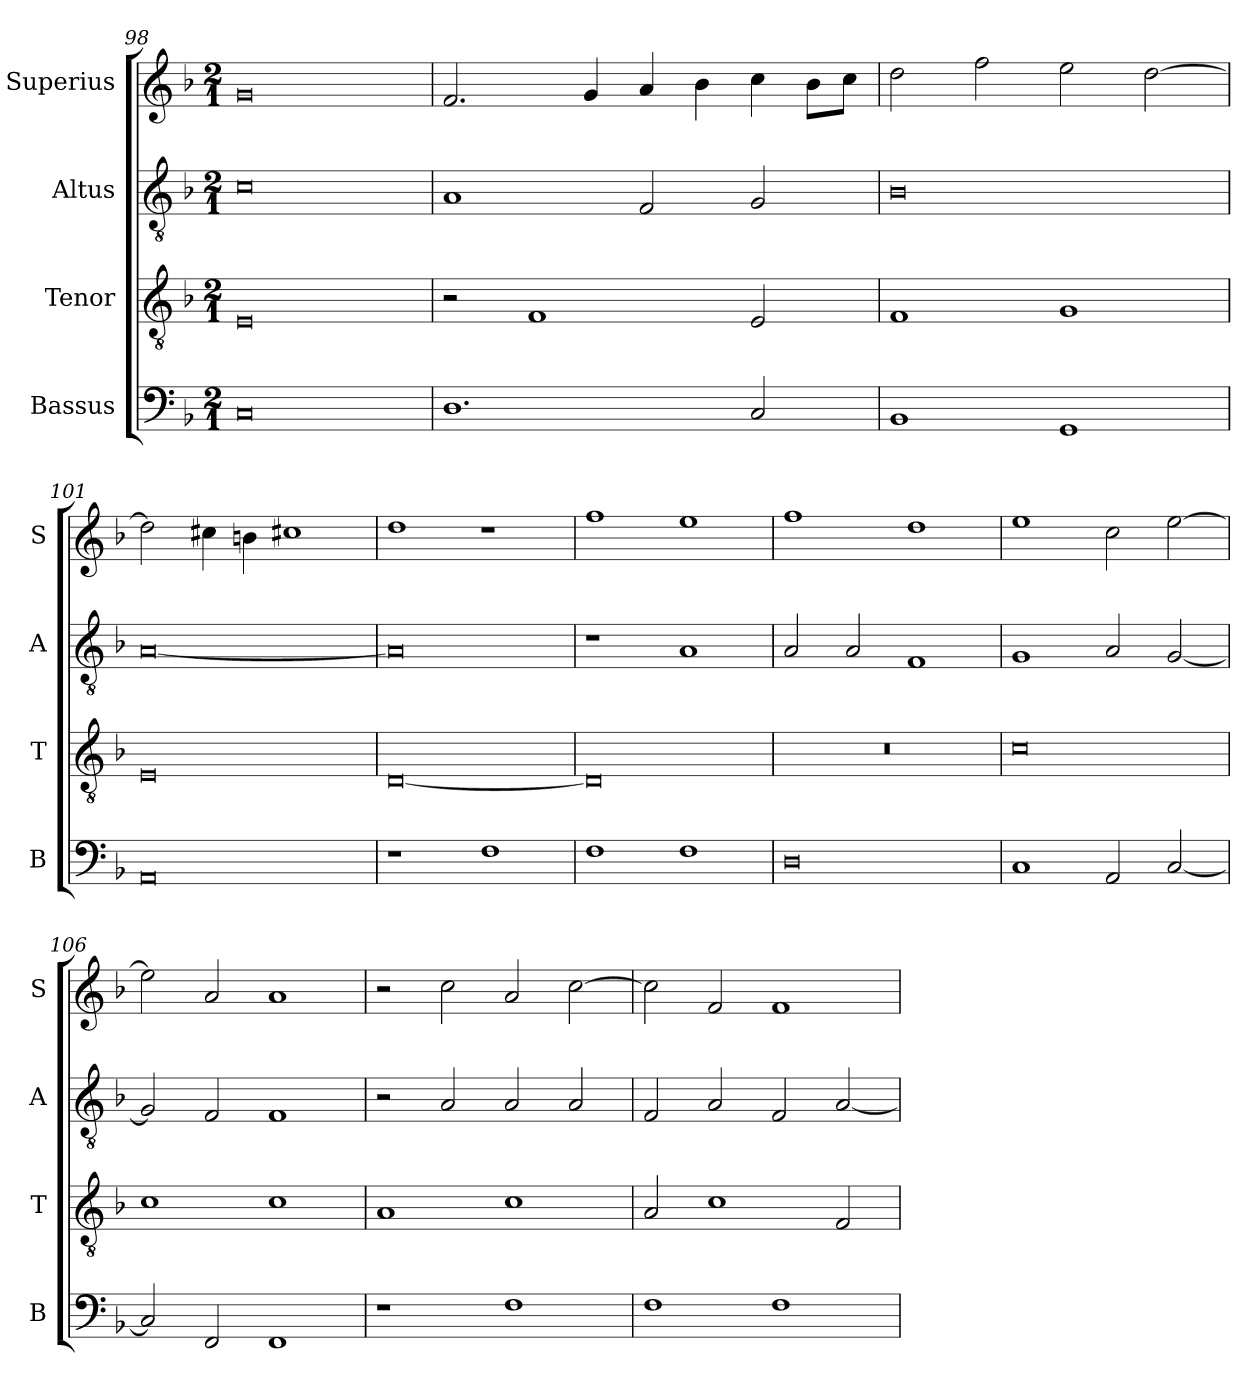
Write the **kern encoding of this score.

**kern	**kern	**kern	**kern
*part4	*part3	*part2	*part1
*staff4	*staff3	*staff2	*staff1
*I"Bassus	*I"Tenor	*I"Altus	*I"Superius
*I'B	*I'T	*I'A	*I'S
*clefF4	*clefGv2	*clefGv2	*clefG2
*k[b-]	*k[b-]	*k[b-]	*k[b-]
*F:	*F:	*F:	*F:
*M2/1	*M2/1	*M2/1	*M2/1
=98	=98	=98	=98
0C	0E	0c	0g
=99	=99	=99	=99
1.D	2r	1A	2.f
.	1F	.	.
.	.	.	4g
.	.	2F	4a
.	.	.	4b-
2C	2E	2G	4cc
.	.	.	8b-L
.	.	.	8ccJ
=100	=100	=100	=100
1BB-	1F	0B-	2dd
.	.	.	2ff
1GG	1G	.	2ee
.	.	.	[2dd
=101	=101	=101	=101
0AA	0E	[0A	2dd]
.	.	.	4cc#X
.	.	.	4bn
.	.	.	1cc#X
=102	=102	=102	=102
1r	[0D	0A]	1dd
1F	.	.	1r
=103	=103	=103	=103
1F	0D]	1r	1ff
1F	.	1A	1ee
=104	=104	=104	=104
0D	0r	2A	1ff
.	.	2A	.
.	.	1F	1dd
=105	=105	=105	=105
1C	0c	1G	1ee
2AA	.	2A	2cc
[2C	.	[2G	[2ee
=106	=106	=106	=106
2C]	1c	2G]	2ee]
2FF	.	2F	2a
1FF	1c	1F	1a
=107	=107	=107	=107
1r	1A	2r	2r
.	.	2A	2cc
1F	1c	2A	2a
.	.	2A	[2cc
=108	=108	=108	=108
1F	2A	2F	2cc]
.	1c	2A	2f
1F	.	2F	1f
.	2F	[2A	.
=	=	=	=
*-	*-	*-	*-
